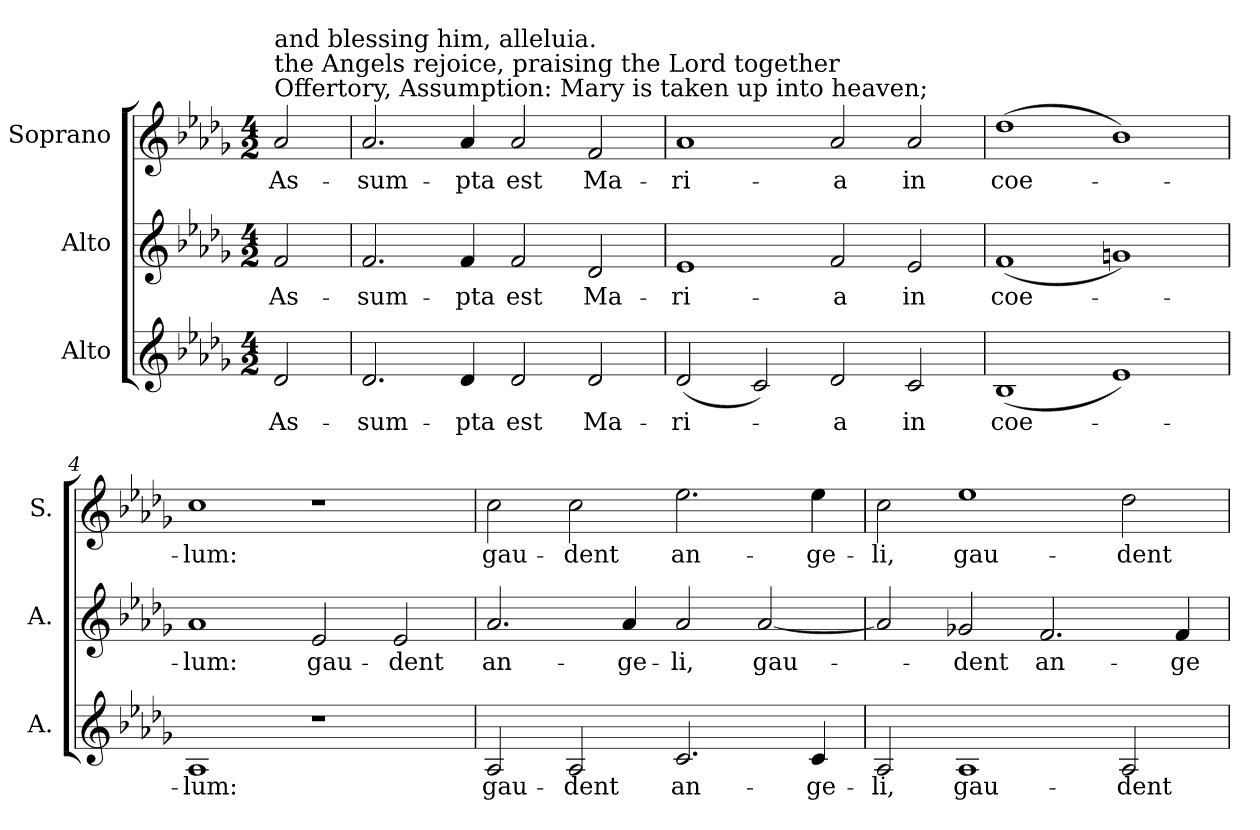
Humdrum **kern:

**kern	**text	**kern	**text	**kern	**text
*part3	*part3	*part2	*part2	*part1	*part1
*staff3	*staff3	*staff2	*staff2	*staff1	*staff1
*I"Alto	*	*I"Alto	*	*I"Soprano	*
*I'A.	*	*I'A.	*	*I'S.	*
!!LO:PB:g=z
*clefG2	*	*clefG2	*	*clefG2	*
*k[b-e-a-d-g-]	*	*k[b-e-a-d-g-]	*	*k[b-e-a-d-g-]	*
*D-:	*	*D-:	*	*D-:	*
*M4/2	*	*M4/2	*	*M4/2	*
*MM200	*	*MM200	*	*MM200	*
=	=	=	=	=	=
!	!LO:LY:b:color=#000000	!	!	!	!
!	!	!	!LO:LY:b:color=#000000	!	!
!	!	!	!	!LO:TX:a:t=Offertory, Assumption&colon;  Mary is taken up into heaven;	!
!	!	!	!	!LO:TX:t=the Angels rejoice, praising the Lord together	!
!	!	!	!	!LO:TX:t=and blessing him, alleluia.	!
!	!	!	!	!	!LO:LY:b:color=#000000
2d-i/	As-	2fi/	As-	2a-i/	As-
=1	=1	=1	=1	=1	=1
!	!LO:LY:b:color=#000000	!	!	!	!
!	!	!	!LO:LY:b:color=#000000	!	!
!	!	!	!	!	!LO:LY:b:color=#000000
2.d-i/	-sum-	2.fi/	-sum-	2.a-i/	-sum-
!	!LO:LY:b:color=#000000	!	!	!	!
!	!	!	!LO:LY:b:color=#000000	!	!
!	!	!	!	!	!LO:LY:b:color=#000000
4d-i/	-pta	4fi/	-pta	4a-i/	-pta
!	!LO:LY:b:color=#000000	!	!	!	!
!	!	!	!LO:LY:b:color=#000000	!	!
!	!	!	!	!	!LO:LY:b:color=#000000
2d-i/	est	2fi/	est	2a-i/	est
!	!LO:LY:b:color=#000000	!	!	!	!
!	!	!	!LO:LY:b:color=#000000	!	!
!	!	!	!	!	!LO:LY:b:color=#000000
2d-i/	Ma-	2d-i/	Ma-	2fi/	Ma-
=2	=2	=2	=2	=2	=2
!	!LO:LY:b:color=#000000	!	!	!	!
!	!	!	!LO:LY:b:color=#000000	!	!
!	!	!	!	!	!LO:LY:b:color=#000000
(2d-i/	-ri-	1e-i	-ri-	1a-i	-ri-
2ci/)	.	.	.	.	.
!	!LO:LY:b:color=#000000	!	!	!	!
!	!	!	!LO:LY:b:color=#000000	!	!
!	!	!	!	!	!LO:LY:b:color=#000000
2d-i/	-a	2fi/	-a	2a-i/	-a
!	!LO:LY:b:color=#000000	!	!	!	!
!	!	!	!LO:LY:b:color=#000000	!	!
!	!	!	!	!	!LO:LY:b:color=#000000
2ci/	in	2e-i/	in	2a-i/	in
=3	=3	=3	=3	=3	=3
!	!LO:LY:b:color=#000000	!	!	!	!
!	!	!	!LO:LY:b:color=#000000	!	!
!	!	!	!	!	!LO:LY:b:color=#000000
(1B-i	coe-	(1fi	coe-	(1dd-i	coe-
1e-i)	.	1gni)	.	1b-i)	.
=4	=4	=4	=4	=4	=4
!	!LO:LY:b:color=#000000	!	!	!	!
!	!	!	!LO:LY:b:color=#000000	!	!
!	!	!	!	!	!LO:LY:b:color=#000000
1A-i	-lum:	1a-i	-lum:	1cci	-lum:
!	!	!	!LO:LY:b:color=#000000	!	!
1r	.	2e-i/	gau-	1r	.
!	!	!	!LO:LY:b:color=#000000	!	!
.	.	2e-i/	-dent	.	.
=5	=5	=5	=5	=5	=5
!	!LO:LY:b:color=#000000	!	!	!	!
!	!	!	!LO:LY:b:color=#000000	!	!
!	!	!	!	!	!LO:LY:b:color=#000000
2A-i/	gau-	2.a-i/	an-	2cci\	gau-
!	!LO:LY:b:color=#000000	!	!	!	!
!	!	!	!	!	!LO:LY:b:color=#000000
2A-i/	-dent	.	.	2cci\	-dent
!	!	!	!LO:LY:b:color=#000000	!	!
.	.	4a-i/	-ge-	.	.
!	!LO:LY:b:color=#000000	!	!	!	!
!	!	!	!LO:LY:b:color=#000000	!	!
!	!	!	!	!	!LO:LY:b:color=#000000
2.ci/	an-	2a-i/	-li,	2.ee-i\	an-
!	!	!	!LO:LY:b:color=#000000	!	!
.	.	[2a-i/	gau-	.	.
!	!LO:LY:b:color=#000000	!	!	!	!
!	!	!	!	!	!LO:LY:b:color=#000000
4ci/	-ge-	.	.	4ee-i\	-ge-
!!LO:LB:g=z
=6	=6	=6	=6	=6	=6
!	!LO:LY:b:color=#000000	!	!	!	!
!	!	!	!	!	!LO:LY:b:color=#000000
2A-i/	-li,	2a-i/]	.	2cci\	-li,
!	!LO:LY:b:color=#000000	!	!	!	!
!	!	!	!LO:LY:b:color=#000000	!	!
!	!	!	!	!	!LO:LY:b:color=#000000
1A-i	gau-	2g-Xi/	-dent	1ee-i	gau-
!	!	!	!LO:LY:b:color=#000000	!	!
.	.	2.fi/	an-	.	.
!	!LO:LY:b:color=#000000	!	!	!	!
!	!	!	!	!	!LO:LY:b:color=#000000
2A-i/	-dent	.	.	2dd-i\	-dent
!	!	!	!LO:LY:b:color=#000000	!	!
.	.	4fi/	-ge-	.	.
=	=	=	=	=	=
*-	*-	*-	*-	*-	*-
